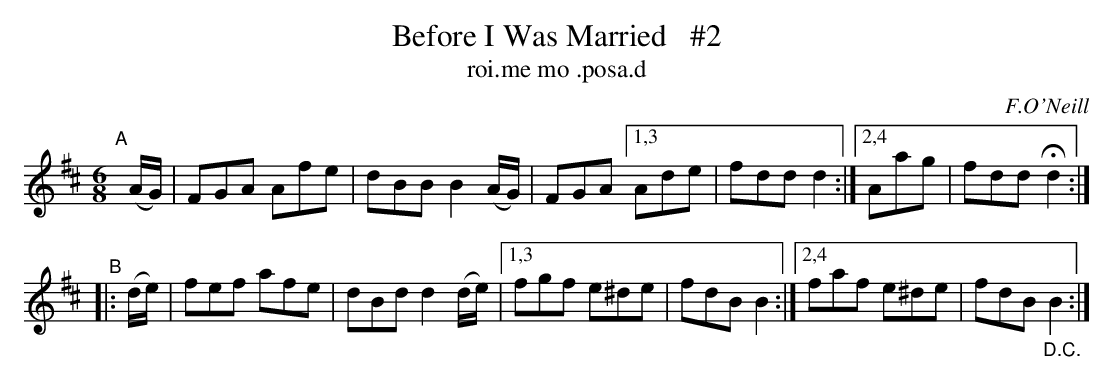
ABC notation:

X:1
T: Before I Was Married   #2
T: roi\.me mo \.posa\.d
O: F.O'Neill
M: 6/8
K: D
"^A"[|] (A/G/) \
| FGA Afe | dBB B2 (A/G/) | FGA \
[1,3 Ade | fdd d2 :|[2,4 Aag | fdd Hd2 :|
"^B"|: (d/e/) \
| fef afe | dBd d2 (d/e/) |\
[1,3 fgf e^de | fdB B2 :|\
[2,4 faf e^de | fdB "_D.C."B2 :|
